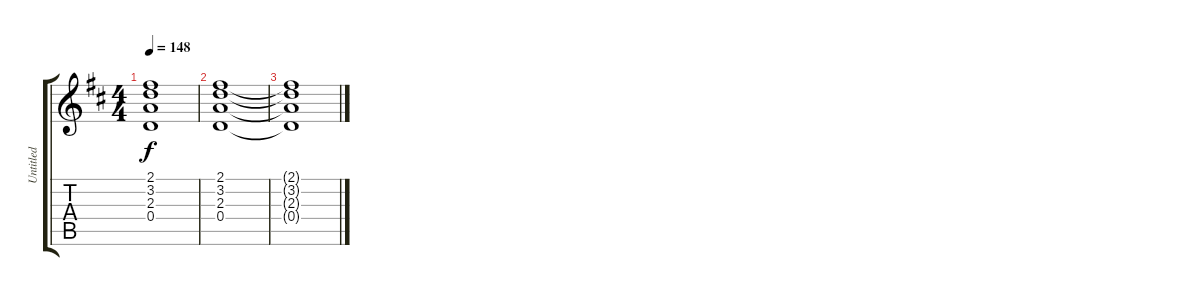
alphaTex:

\track ("Untitled" "Untitled") {instrument distortionguitar}
\staff {score tabs}
\tuning (E4 B3 G3 D3 A2 E2) {hide}
\ts (4 4)
\tempo 148
\clef g2
\ks d
(2.1{t} 3.2{t} 2.3{t} 0.4{t}).1{dy f} |
(2.1 3.2 2.3 0.4).1 |
(2.1{t} 3.2{t} 2.3{t} 0.4{t}).1
